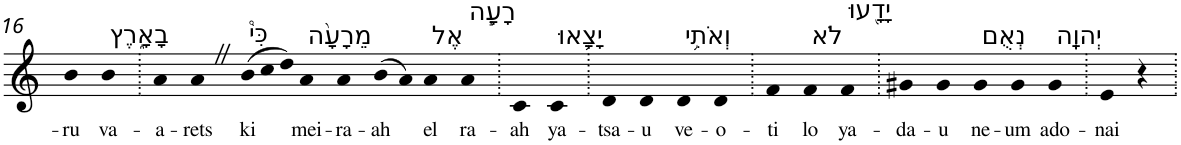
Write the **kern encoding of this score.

**kern	**text
*part1	*part1
*staff1	*staff1
*I"Piano	*
*I'Pno	*
!!LO:PB:g=z
*clefG2	*
*k[]	*
=16	=16
!	!LO:LY:b
4b	-ru
!LO:TX:a:t=בָאָ֑רֶץ	!
!	!LO:LY:b
4b	va-
=17.	=17.
!	!LO:LY:b
4a	-a-
!	!LO:LY:b
4aZ	-rets
*Xtuplet	*
!LO:TX:a:t=כִּי֩	!
!	!LO:LY:b
(>12b	ki
12cc	.
12dd)	.
!LO:TX:a:t=מֵרָעָ֨ה	!
!	!LO:LY:b
4a	mei-
!	!LO:LY:b
4a	-ra-
!	!LO:LY:b
(>8b	-ah
8a)	.
!LO:TX:a:t=אֶל	!
!	!LO:LY:b
4a	el
!LO:TX:a:t=רָעָ֧ה	!
!	!LO:LY:b
4a	ra-
=18.	=18.
!	!LO:LY:b
4c	-ah
!LO:TX:a:t=יָצָ֛אוּ	!
!	!LO:LY:b
4c	ya-
=19.	=19.
!	!LO:LY:b
4d	-tsa-
!	!LO:LY:b
4d	-u
!LO:TX:a:t=וְאֹתִ֥י	!
!	!LO:LY:b
4d	ve-
!	!LO:LY:b
4d	-o-
=20.	=20.
!	!LO:LY:b
4f	-ti
!LO:TX:a:t=לֹא	!
!	!LO:LY:b
4f	lo
!LO:TX:a:t=יָדָ֖עוּ	!
!	!LO:LY:b
4f	ya-
=21.	=21.
!	!LO:LY:b
4g#X	-da-
!	!LO:LY:b
4g#	-u
!LO:TX:a:t=נְאֻם	!
!	!LO:LY:b
4g#	ne-
!	!LO:LY:b
4g#	-um
!LO:TX:a:t=יְהוָֽה	!
!	!LO:LY:b
4g#	ado-
=22.	=22.
!	!LO:LY:b
4e	-nai
4r	.
=.	=.
*-	*-
